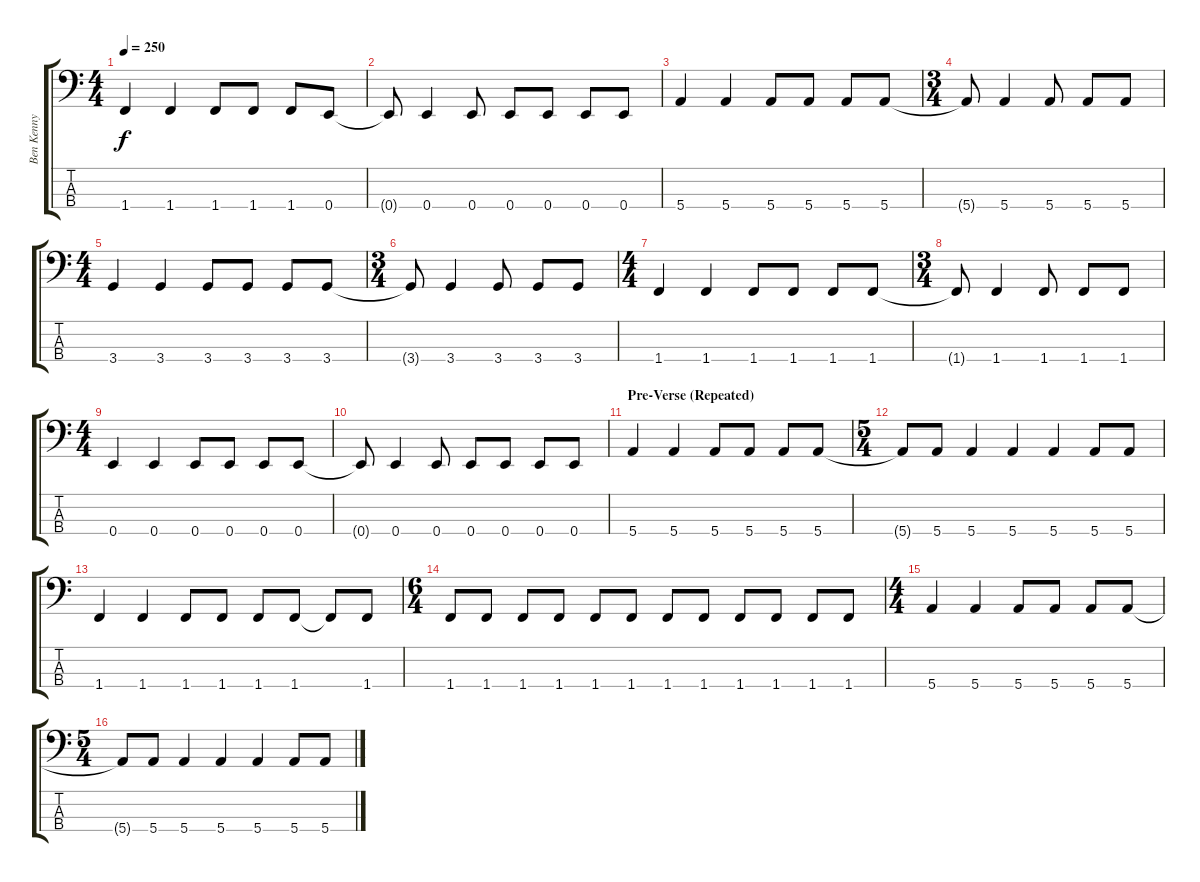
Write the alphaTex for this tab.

\track ("Ben Kenny" "Ben Kenny") {instrument electricbassfinger}
\staff {score tabs}
\tuning (G2 D2 A1 E1) {hide}
\ts (4 4)
\tempo 250
\clef f4
\ks c
1.4.4{dy f} 1.4.4 1.4.8 1.4.8 1.4.8 0.4.8 |
0.4{t}.8 0.4.4 0.4.8 0.4.8 0.4.8 0.4.8 0.4.8 |
5.4.4 5.4.4 5.4.8 5.4.8 5.4.8 5.4.8 |
\ts (3 4)
5.4{t}.8 5.4.4 5.4.8 5.4.8 5.4.8 |
\ts (4 4)
3.4.4 3.4.4 3.4.8 3.4.8 3.4.8 3.4.8 |
\ts (3 4)
3.4{t}.8 3.4.4 3.4.8 3.4.8 3.4.8 |
\ts (4 4)
1.4.4 1.4.4 1.4.8 1.4.8 1.4.8 1.4.8 |
\ts (3 4)
1.4{t}.8 1.4.4 1.4.8 1.4.8 1.4.8 |
\ts (4 4)
0.4.4 0.4.4 0.4.8 0.4.8 0.4.8 0.4.8 |
0.4{t}.8 0.4.4 0.4.8 0.4.8 0.4.8 0.4.8 0.4.8 |
\section ("" "Pre-Verse (Repeated)")
5.4.4 5.4.4 5.4.8 5.4.8 5.4.8 5.4.8 |
\ts (5 4)
5.4{t}.8 5.4.8 5.4.4 5.4.4 5.4.4 5.4.8 5.4.8 |
1.4.4 1.4.4 1.4.8 1.4.8 1.4.8 1.4.8 1.4{t}.8 1.4.8 |
\ts (6 4)
1.4.8 1.4.8 1.4.8 1.4.8 1.4.8 1.4.8 1.4.8 1.4.8 1.4.8 1.4.8 1.4.8 1.4.8 |
\ts (4 4)
5.4.4 5.4.4 5.4.8 5.4.8 5.4.8 5.4.8 |
\ts (5 4)
5.4{t}.8 5.4.8 5.4.4 5.4.4 5.4.4 5.4.8 5.4.8
